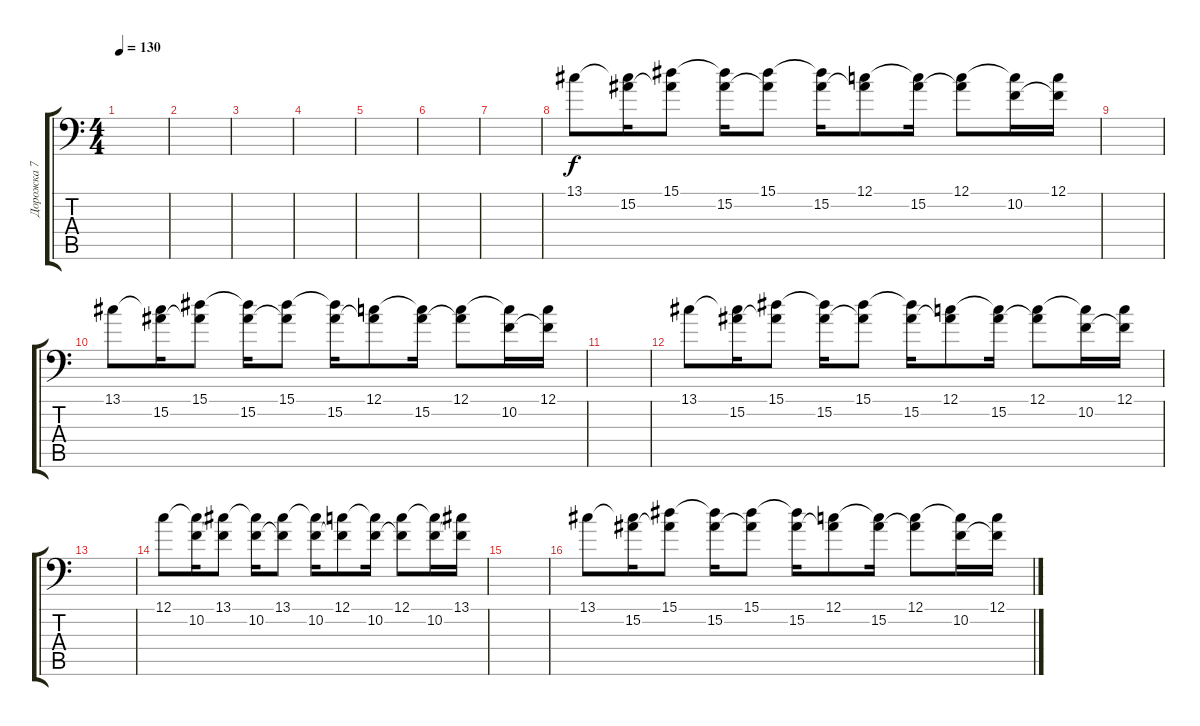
\track ("Дорожка 7" "Дорожка 7") {instrument acousticgrandpiano}
\staff {score tabs}
\tuning (C4 G3 Eb3 Bb2 F2 Bb1) {hide}
\ts (4 4)
\tempo 130
\clef f4
\ks c
|
|
|
|
|
|
|
13.1.8 (13.1{t} 15.2).16 (15.1 15.2{t}).8 (15.1{t} 15.2).16 (15.1 15.2{t}).8 (15.1{t} 15.2).16 (12.1 15.2{t}).8 (12.1{t} 15.2).16 (12.1 15.2{t}).8 (12.1{t} 10.2).16 (12.1 10.2{t}).16 |
|
13.1.8 (13.1{t} 15.2).16 (15.1 15.2{t}).8 (15.1{t} 15.2).16 (15.1 15.2{t}).8 (15.1{t} 15.2).16 (12.1 15.2{t}).8 (12.1{t} 15.2).16 (12.1 15.2{t}).8 (12.1{t} 10.2).16 (12.1 10.2{t}).16 |
|
13.1.8 (13.1{t} 15.2).16 (15.1 15.2{t}).8 (15.1{t} 15.2).16 (15.1 15.2{t}).8 (15.1{t} 15.2).16 (12.1 15.2{t}).8 (12.1{t} 15.2).16 (12.1 15.2{t}).8 (12.1{t} 10.2).16 (12.1 10.2{t}).16 |
|
12.1.8 (12.1{t} 10.2).16 (13.1 10.2{t}).8 (13.1{t} 10.2).16 (13.1 10.2{t}).8 (13.1{t} 10.2).16 (12.1 10.2{t}).8 (12.1{t} 10.2).16 (12.1 10.2{t}).8 (12.1{t} 10.2).16 (13.1 10.2{t}).16 |
|
13.1.8 (13.1{t} 15.2).16 (15.1 15.2{t}).8 (15.1{t} 15.2).16 (15.1 15.2{t}).8 (15.1{t} 15.2).16 (12.1 15.2{t}).8 (12.1{t} 15.2).16 (12.1 15.2{t}).8 (12.1{t} 10.2).16 (12.1 10.2{t}).16
